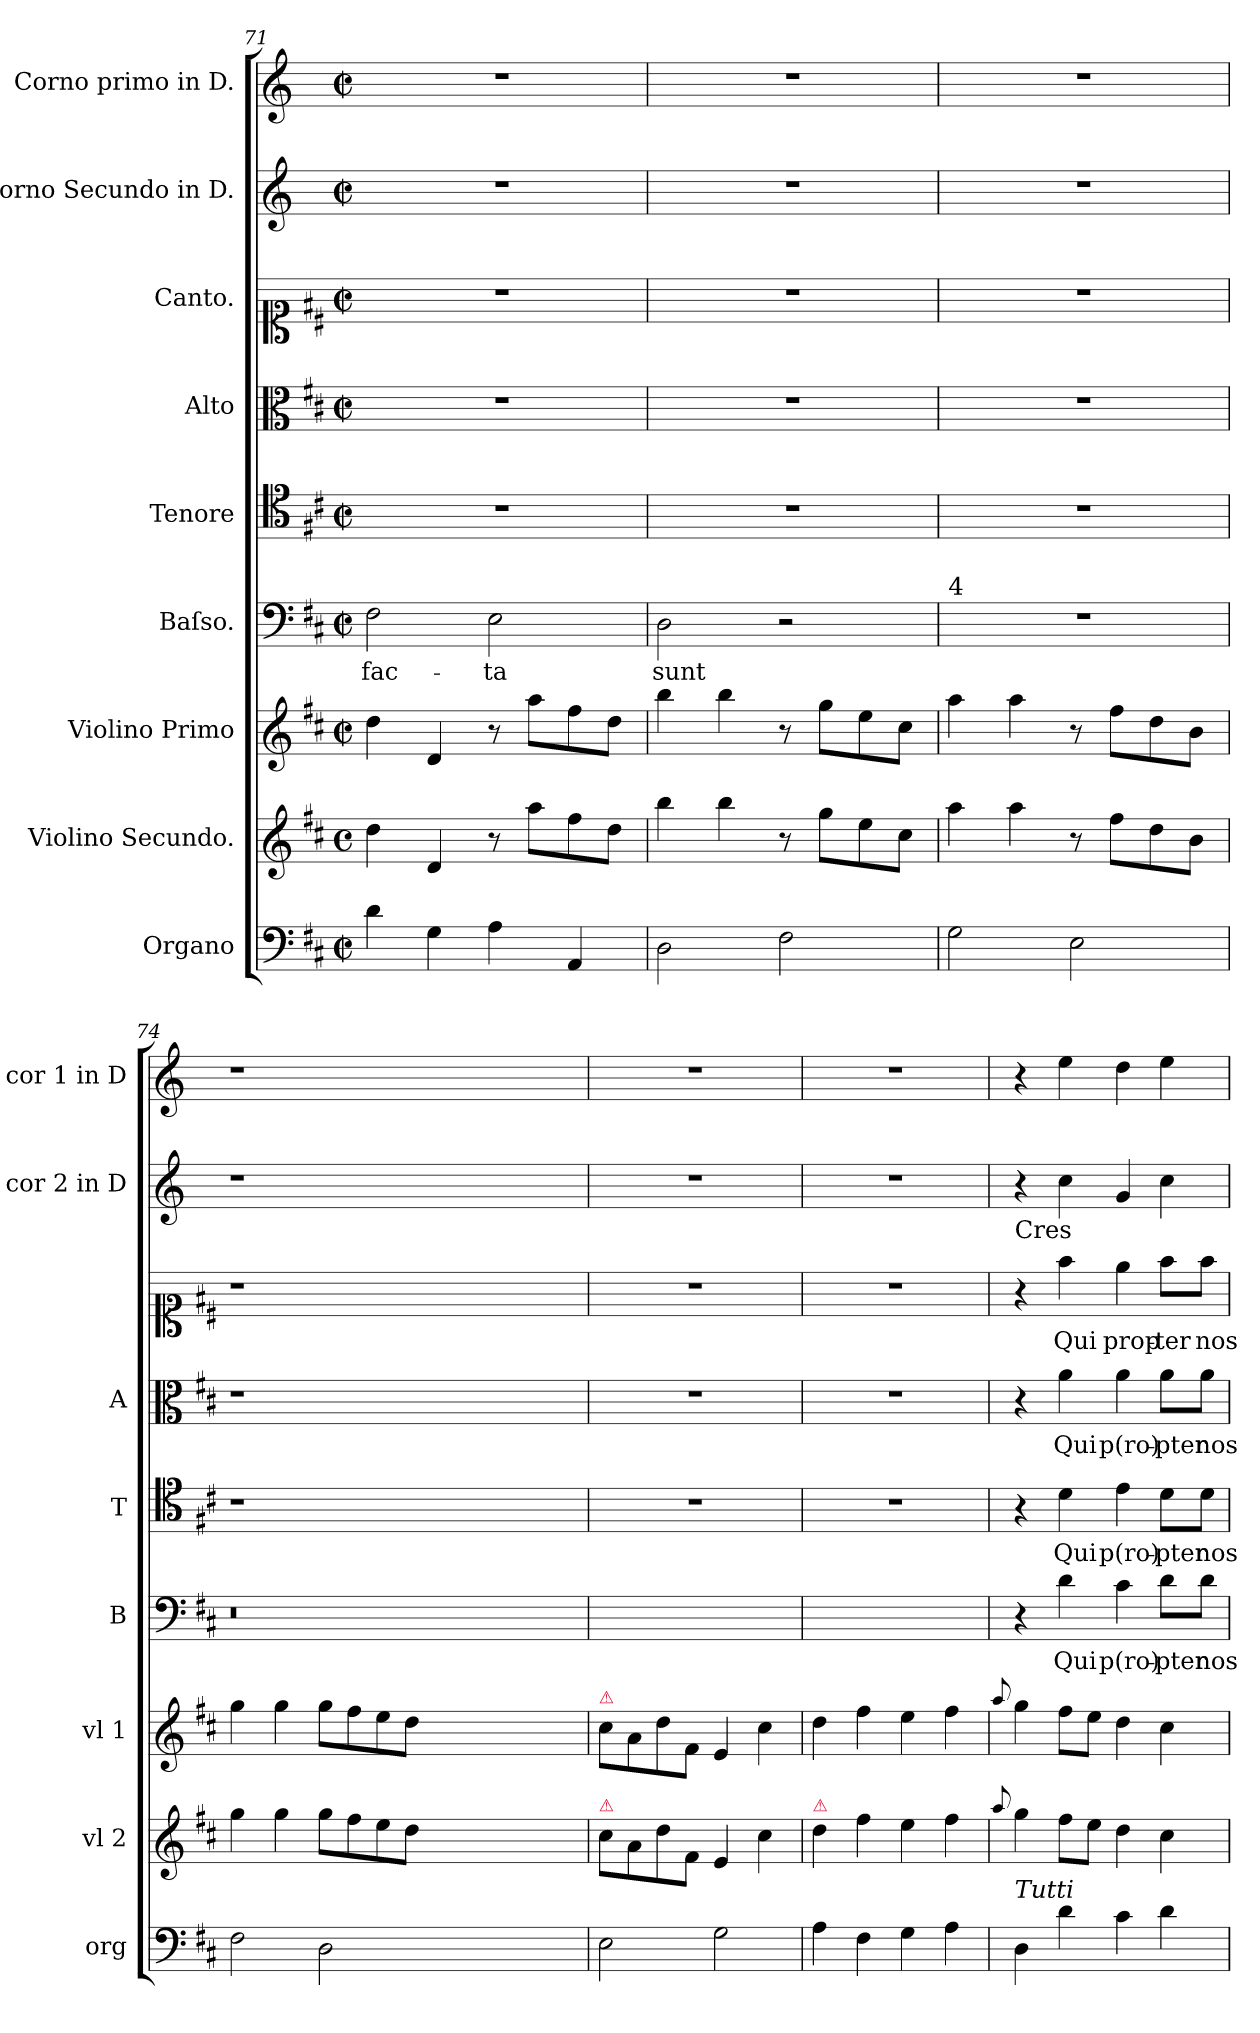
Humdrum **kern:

**kern	**dynam	**kern	**dynam	**kern	**dynam	**kern	**text	**dynam	**kern	**text	**kern	**text	**kern	**text	**kern	**kern
*part9	*part9	*part8	*part8	*part7	*part7	*part6	*part6	*part6	*part5	*part5	*part4	*part4	*part3	*part3	*part2	*part1
*staff9	*staff9	*staff8	*staff8	*staff7	*staff7	*staff6	*staff6	*staff6	*staff5	*staff5	*staff4	*staff4	*staff3	*staff3	*staff2	*staff1
*I"Organo	*	*I"Violino Secundo.	*	*I"Violino Primo	*	*I"Baſso.	*	*	*I"Tenore	*	*I"Alto	*	*I"Canto.	*	*I"Corno Secundo in D.	*I"Corno primo in D.
*I'org	*	*I'vl 2	*	*I'vl 1	*	*I'B	*	*	*I'T	*	*I'A	*	*	*	*I'cor 2 in D	*I'cor 1 in D
*clefF4	*	*clefG2	*	*clefG2	*	*clefF4	*	*	*clefC4	*	*clefC3	*	*clefC1	*	*clefG2	*clefG2
*	*	*	*	*	*	*	*	*	*	*	*	*	*	*	*ITrd6c10	*ITrd6c10
*k[f#c#]	*	*k[f#c#]	*	*k[f#c#]	*	*k[f#c#]	*	*	*k[f#c#]	*	*k[f#c#]	*	*k[f#c#]	*	*k[f#c#]	*k[f#c#]
*D:	*	*D:	*	*D:	*	*D:	*	*	*D:	*	*D:	*	*D:	*	*D:	*D:
*M2/2	*	*M2/2	*	*M2/2	*	*M2/2	*	*	*M2/2	*	*M2/2	*	*M2/2	*	*M2/2	*M2/2
*met(c|)	*	*met(c)	*	*met(c|)	*	*met(c|)	*	*	*met(c|)	*	*met(c|)	*	*met(c|)	*	*met(c|)	*met(c|)
=71	=71	=71	=71	=71	=71	=71	=71	=71	=71	=71	=71	=71	=71	=71	=71	=71
!	!	!	!LO:DY:b	!	!LO:DY:b	!	!	!	!	!	!	!	!	!	!	!
4d\	.	4dd\	for	4dd\	for.	2F#\	fac-	.	1r	.	1r	.	1r	.	1r	1r
4G\	.	4d/	.	4d/	.	.	.	.	.	.	.	.	.	.	.	.
4A\	.	8r	.	8r	.	2E\	-ta	.	.	.	.	.	.	.	.	.
.	.	8aa\L	.	8aa\L	.	.	.	.	.	.	.	.	.	.	.	.
4AA/	.	8ff#\	.	8ff#\	.	.	.	.	.	.	.	.	.	.	.	.
.	.	8dd\J	.	8dd\J	.	.	.	.	.	.	.	.	.	.	.	.
=72	=72	=72	=72	=72	=72	=72	=72	=72	=72	=72	=72	=72	=72	=72	=72	=72
2D\	.	4bb\	.	4bb\	.	2D\	sunt	.	1r	.	1r	.	1r	.	1r	1r
.	.	4bb\	.	4bb\	.	.	.	.	.	.	.	.	.	.	.	.
2F#\	.	8r	.	8r	.	2r	.	.	.	.	.	.	.	.	.	.
.	.	8gg\L	.	8gg\L	.	.	.	.	.	.	.	.	.	.	.	.
.	.	8ee\	.	8ee\	.	.	.	.	.	.	.	.	.	.	.	.
.	.	8cc#\J	.	8cc#\J	.	.	.	.	.	.	.	.	.	.	.	.
=73	=73	=73	=73	=73	=73	=73	=73	=73	=73	=73	=73	=73	=73	=73	=73	=73
!	!	!	!	!	!	!LO:TX:a:t=4	!	!	!	!	!	!	!	!	!	!
2G\	.	4aa\	.	4aa\	.	1r	.	.	1r	.	1r	.	1r	.	1r	1r
.	.	4aa\	.	4aa\	.	.	.	.	.	.	.	.	.	.	.	.
2E\	.	8r	.	8r	.	.	.	.	.	.	.	.	.	.	.	.
.	.	8ff#\L	.	8ff#\L	.	.	.	.	.	.	.	.	.	.	.	.
.	.	8dd\	.	8dd\	.	.	.	.	.	.	.	.	.	.	.	.
.	.	8b\J	.	8b\J	.	.	.	.	.	.	.	.	.	.	.	.
=74	=74	=74	=74	=74	=74	=74	=74	=74	=74	=74	=74	=74	=74	=74	=74	=74
2F#\	.	4gg\	.	4gg\	.	0.r	.	.	1r	.	1r	.	1r	.	1r	1r
.	.	4gg\	.	4gg\	.	.	.	.	.	.	.	.	.	.	.	.
2D\	.	8gg\L	.	8gg\L	.	.	.	.	.	.	.	.	.	.	.	.
.	.	8ff#\	.	8ff#\	.	.	.	.	.	.	.	.	.	.	.	.
.	.	8ee\	.	8ee\	.	.	.	.	.	.	.	.	.	.	.	.
.	.	8dd\J	.	8dd\J	.	.	.	.	.	.	.	.	.	.	.	.
0ryy	.	0ryy	.	0ryy	.	.	.	.	0ryy	.	0ryy	.	0ryy	.	0ryy	0ryy
=75	=75	=75	=75	=75	=75	=75	=75	=75	=75	=75	=75	=75	=75	=75	=75	=75
!	!	!	!	!LO:TX:a:color=crimson:t=⚠	!	!	!	!	!	!	!	!	!	!	!	!
!	!	!LO:TX:a:color=crimson:t=⚠	!	!	!	!	!	!	!	!	!	!	!	!	!	!
2E\	.	8cc#\L	.	8cc#\L	.	1ryy	.	.	1r	.	1r	.	1r	.	1r	1r
.	.	8a\	.	8a\	.	.	.	.	.	.	.	.	.	.	.	.
.	.	8dd\	.	8dd\	.	.	.	.	.	.	.	.	.	.	.	.
.	.	8f#/J	.	8f#/J	.	.	.	.	.	.	.	.	.	.	.	.
2G\	.	4e/	.	4e/	.	.	.	.	.	.	.	.	.	.	.	.
.	.	4cc#\	.	4cc#\	.	.	.	.	.	.	.	.	.	.	.	.
=76	=76	=76	=76	=76	=76	=76	=76	=76	=76	=76	=76	=76	=76	=76	=76	=76
!	!	!LO:TX:a:color=crimson:t=⚠	!	!	!	!	!	!	!	!	!	!	!	!	!	!
4A\	.	4dd\	.	4dd\	.	1ryy	.	.	1r	.	1r	.	1r	.	1r	1r
4F#\	.	4ff#\	.	4ff#\	.	.	.	.	.	.	.	.	.	.	.	.
4G\	.	4ee\	.	4ee\	.	.	.	.	.	.	.	.	.	.	.	.
4A\	.	4ff#\	.	4ff#\	.	.	.	.	.	.	.	.	.	.	.	.
=77	=77	=77	=77	=77	=77	=77	=77	=77	=77	=77	=77	=77	=77	=77	=77	=77
.	.	8qqaa/	.	8qqaa/	.	.	.	.	.	.	.	.	.	.	.	.
!	!	!	!	!	!	!	!	!	!	!	!	!	!	!	!LO:TX:b:t=Cres	!
!LO:TX:a:i:t=Tutti	!	!	!	!	!	!	!	!	!	!	!	!	!	!	!	!
!	!LO:DY:b	!	!	!	!	!	!	!LO:DY:a	!	!	!	!	!	!	!	!
4D\	for	4gg\	.	4gg\	.	4r	.	for.	4r	.	4r	.	4r	.	4r	4r
4d\	.	8ff#\L	.	8ff#\L	.	4d\	-Qui	.	4d\	Qui	4a\	Qui	4ff#\	Qui	4d\	4f#\
.	.	8ee\J	.	8ee\J	.	.	.	.	.	.	.	.	.	.	.	.
4c#\	.	4dd\	.	4dd\	.	4c#\	p(ro)-	.	4e\	p(ro)-	4a\	p(ro)-	4ee\	prop-	4A/	4e\
4d\	.	4cc#\	.	4cc#\	.	8d\L	-pter	.	8d\L	-pter	8a\L	-pter	8ff#\L	-ter	4d\	4f#\
.	.	.	.	.	.	8d\J	nos-	.	8d\J	nos	8a\J	nos	8ff#\J	nos	.	.
=	=	=	=	=	=	=	=	=	=	=	=	=	=	=	=	=
*-	*-	*-	*-	*-	*-	*-	*-	*-	*-	*-	*-	*-	*-	*-	*-	*-
